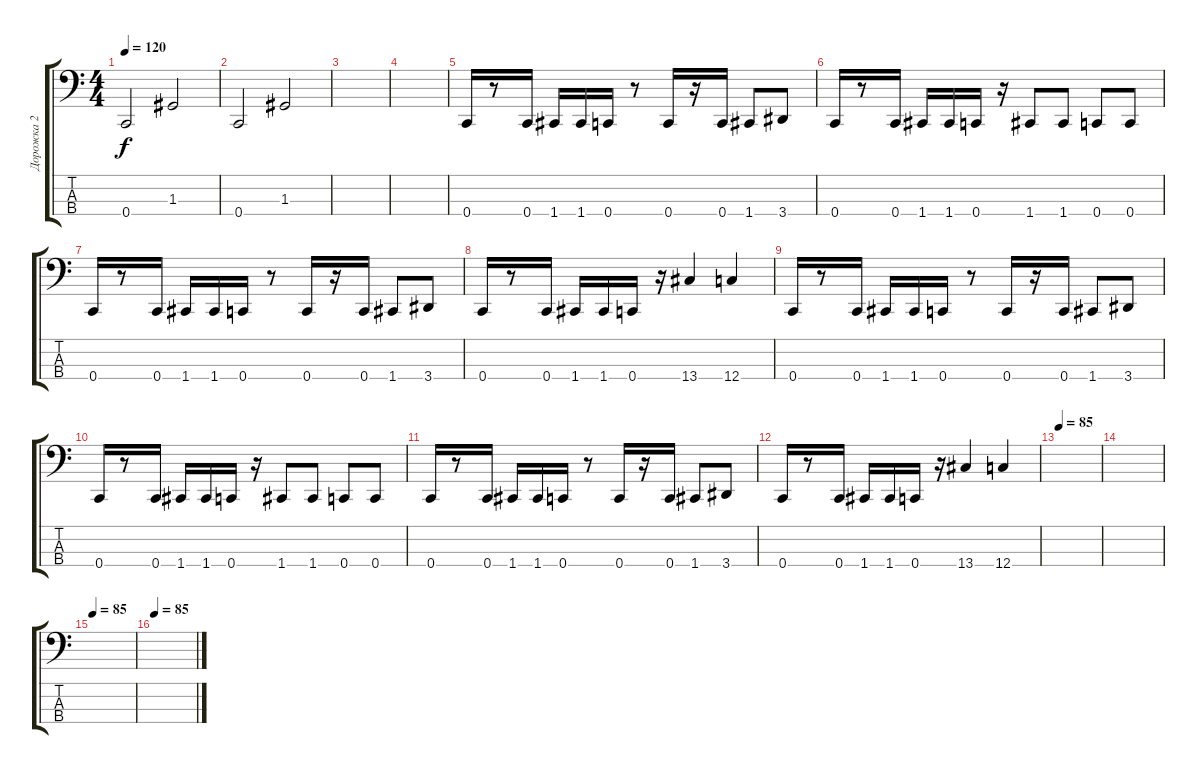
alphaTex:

\track ("Дорожка 2" "Дорожка 2") {instrument electricbasspick}
\staff {score tabs}
\tuning (F2 C2 G1 C1) {hide}
\ts (4 4)
\tempo 120
\clef f4
\ks c
0.4.2{dy f} 1.3.2 |
0.4.2 1.3.2 |
|
|
0.4.16 r.8 0.4.16 1.4.16 1.4.16 0.4.16 r.8 0.4.16 r.16 0.4.16 1.4.8 3.4.8 |
0.4.16 r.8 0.4.16 1.4.16 1.4.16 0.4.16 r.16 1.4.8 1.4.8 0.4.8 0.4.8 |
0.4.16 r.8 0.4.16 1.4.16 1.4.16 0.4.16 r.8 0.4.16 r.16 0.4.16 1.4.8 3.4.8 |
0.4.16 r.8 0.4.16 1.4.16 1.4.16 0.4.16 r.16 13.4.4 12.4.4 |
0.4.16 r.8 0.4.16 1.4.16 1.4.16 0.4.16 r.8 0.4.16 r.16 0.4.16 1.4.8 3.4.8 |
0.4.16 r.8 0.4.16 1.4.16 1.4.16 0.4.16 r.16 1.4.8 1.4.8 0.4.8 0.4.8 |
0.4.16 r.8 0.4.16 1.4.16 1.4.16 0.4.16 r.8 0.4.16 r.16 0.4.16 1.4.8 3.4.8 |
0.4.16 r.8 0.4.16 1.4.16 1.4.16 0.4.16 r.16 13.4.4 12.4.4 |
\tempo 85
|
|
\tempo 85
|
\tempo 85
